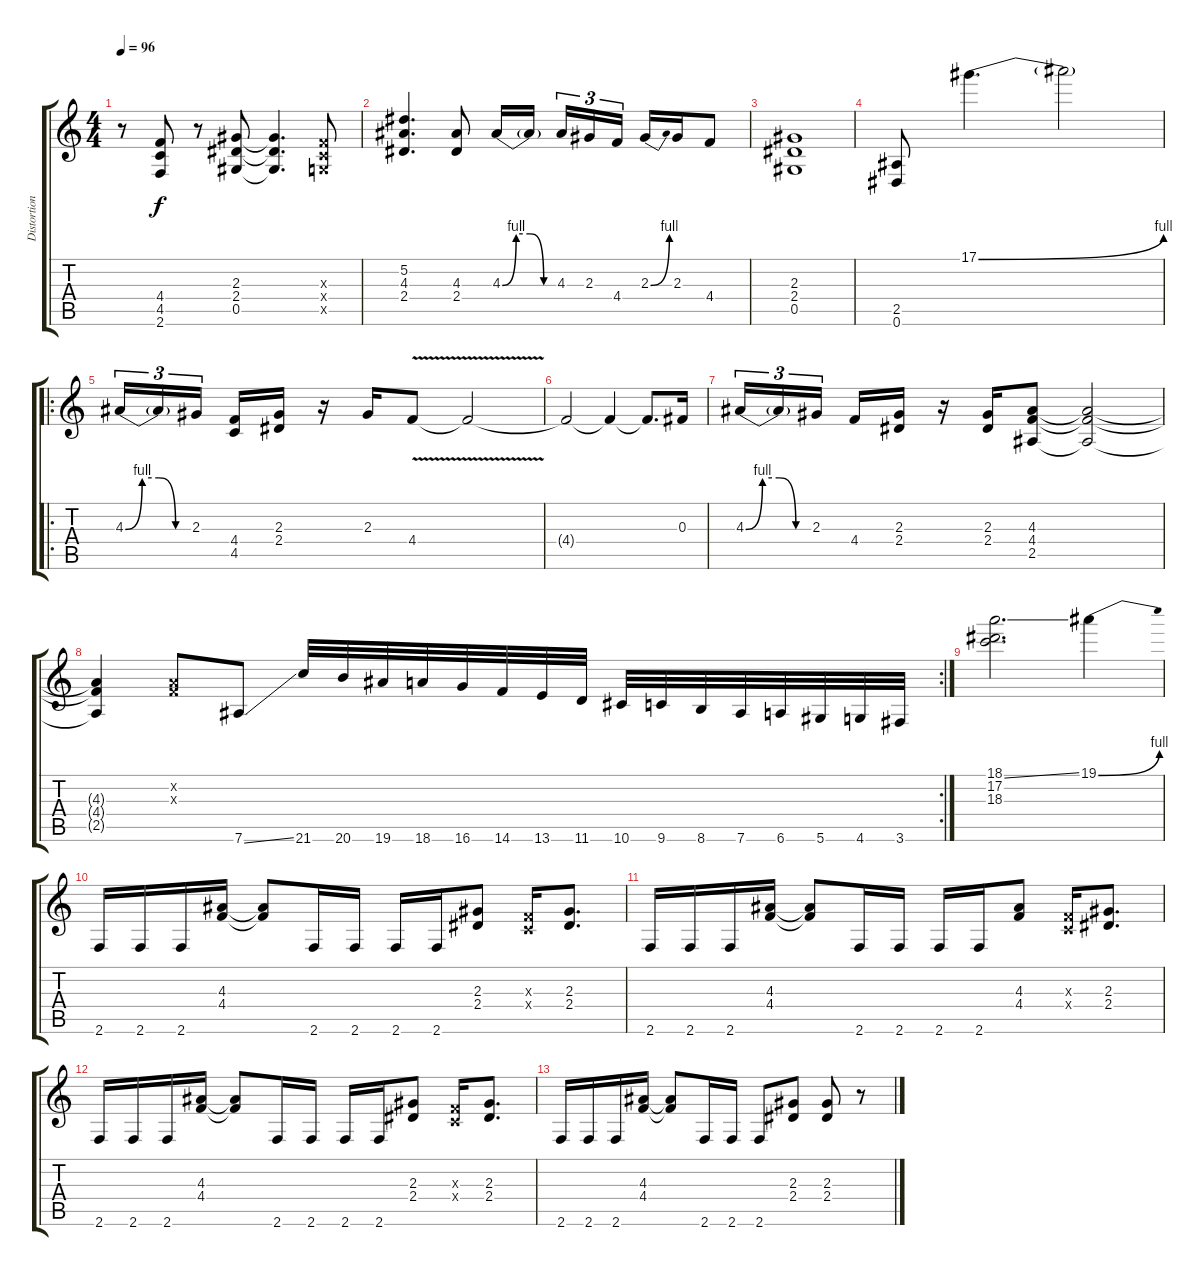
\track ("Distortion Guitar 2" "Distortion") {instrument distortionguitar}
\staff {score tabs}
\tuning (Eb4 Bb3 Gb3 Db3 Ab2 Eb2) {hide}
\ts (4 4)
\tempo 96
\clef g2
\ks c
r.8{dy f} (4.4 4.5 2.6).8 r.8 (2.3 2.4 0.5).8 (2.3{t} 2.4{t} 0.5{t}).4{d} (-1.3{x} -1.4{x} -1.5{x}).8 |
(5.2 4.3 2.4).4{d} (4.3 2.4).8 4.3{be (custom 0 0 15 4 30 4 45 0 60 0)}.16 4.3{t}.16{beam splitsecondary} 4.3.16{tu (3 2)} 2.3.16{tu (3 2)} 4.4.16{tu (3 2)} 2.3{be (bend 0 0 60 4)}.16 2.3.16 4.4.8 |
(2.3 2.4 0.5).1 |
(2.5 0.6).8 17.1{be (bend 0 0 60 4)}.4{d} 17.1{t}.2 |
\ro
4.3{be (custom 0 0 15 4 30 4 45 0 60 0)}.16{tu (3 2)} 4.3{t}.16{tu (3 2)} 2.3.16{tu (3 2) beam splitsecondary} (4.4 4.5).16 (2.3 2.4).16 r.16 2.3.16 4.4{v}.8 4.4{t}.2 |
4.4{t}.2 4.4{t}.4 4.4{t}.8{d} 0.3.16 |
4.3{be (custom 0 0 15 4 30 4 45 0 60 0)}.16{tu (3 2)} 4.3{t}.16{tu (3 2)} 2.3.16{tu (3 2) beam splitsecondary} 4.4.16 (2.3 2.4).16 r.16 (2.3 2.4).16 (4.3 4.4 2.5).8 (4.3{t} 4.4{t} 2.5{t}).2 |
\rc 2
(4.3{t} 4.4{t} 2.5{t}).4 (-1.2{x} -1.3{x}).8 7.6{ss}.8 21.6.32 20.6.32 19.6.32 18.6.32 16.6.32 14.6.32 13.6.32 11.6.32 10.6.32 9.6.32 8.6.32 7.6.32 6.6.32 5.6.32 4.6.32 3.6.32 |
(18.1{ss} 17.2 18.3).2{d} 19.1{be (bend 0 0 60 4)}.4 |
2.6.16 2.6.16 2.6.16 (4.3 4.4).16 (4.3{t} 4.4{t}).8 2.6.16 2.6.16 2.6.16 2.6.16 (2.3 2.4).8 (-1.3{x} -1.4{x}).16 (2.3 2.4).8{d} |
2.6.16 2.6.16 2.6.16 (4.3 4.4).16 (4.3{t} 4.4{t}).8 2.6.16 2.6.16 2.6.16 2.6.16 (4.3 4.4).8 (-1.3{x} -1.4{x}).16 (2.3 2.4).8{d} |
2.6.16 2.6.16 2.6.16 (4.3 4.4).16 (4.3{t} 4.4{t}).8 2.6.16 2.6.16 2.6.16 2.6.16 (2.3 2.4).8 (-1.3{x} -1.4{x}).16 (2.3 2.4).8{d} |
2.6.16 2.6.16 2.6.16 (4.3 4.4).16 (4.3{t} 4.4{t}).8 2.6.16 2.6.16 2.6.8 (2.3 2.4).8 (2.3 2.4).8 r.8
